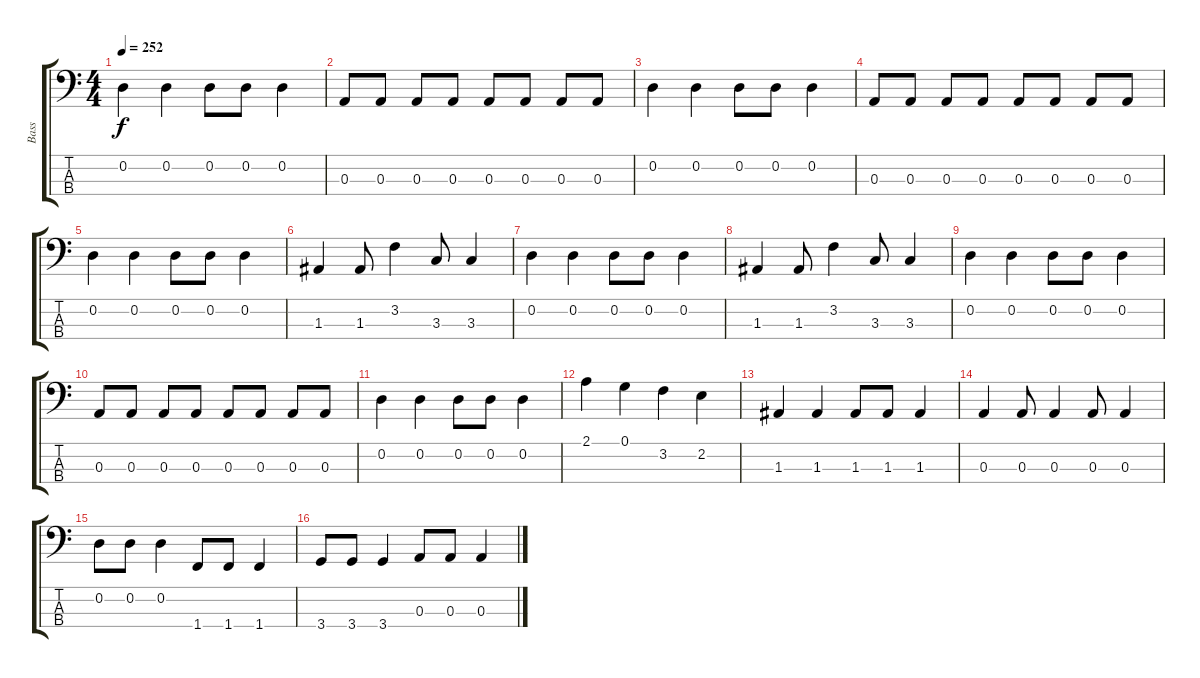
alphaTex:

\track ("Bass" "Bass") {instrument electricbasspick}
\staff {score tabs}
\tuning (G2 D2 A1 E1) {hide}
\ts (4 4)
\tempo 252
\clef f4
\ks c
0.2.4{dy f} 0.2.4 0.2.8 0.2.8 0.2.4 |
0.3.8 0.3.8 0.3.8 0.3.8 0.3.8 0.3.8 0.3.8 0.3.8 |
0.2.4 0.2.4 0.2.8 0.2.8 0.2.4 |
0.3.8 0.3.8 0.3.8 0.3.8 0.3.8 0.3.8 0.3.8 0.3.8 |
0.2.4 0.2.4 0.2.8 0.2.8 0.2.4 |
1.3.4 1.3.8 3.2.4 3.3.8 3.3.4 |
0.2.4 0.2.4 0.2.8 0.2.8 0.2.4 |
1.3.4 1.3.8 3.2.4 3.3.8 3.3.4 |
0.2.4 0.2.4 0.2.8 0.2.8 0.2.4 |
0.3.8 0.3.8 0.3.8 0.3.8 0.3.8 0.3.8 0.3.8 0.3.8 |
0.2.4 0.2.4 0.2.8 0.2.8 0.2.4 |
2.1.4 0.1.4 3.2.4 2.2.4 |
1.3.4 1.3.4 1.3.8 1.3.8 1.3.4 |
0.3.4 0.3.8 0.3.4 0.3.8 0.3.4 |
0.2.8 0.2.8 0.2.4 1.4.8 1.4.8 1.4.4 |
3.4.8 3.4.8 3.4.4 0.3.8 0.3.8 0.3.4
